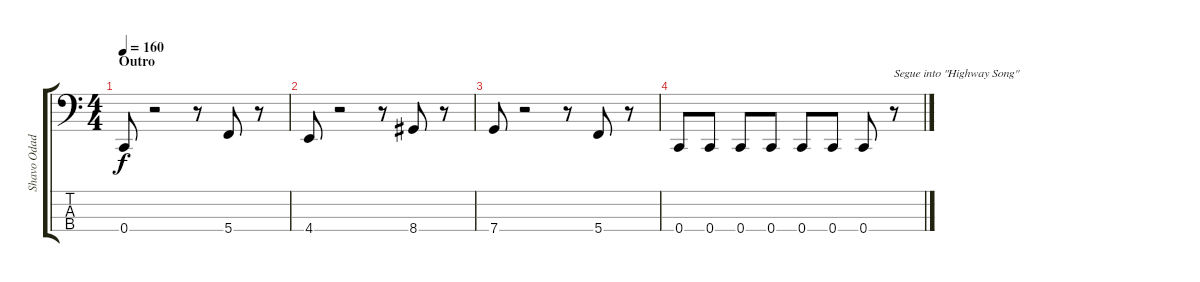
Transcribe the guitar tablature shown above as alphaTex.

\track ("Shavo Odadjian" "Shavo Odad") {instrument electricbassfinger}
\staff {score tabs}
\tuning (F2 C2 G1 C1) {hide}
\ts (4 4)
\section ("" "Outro")
\tempo 160
\clef f4
\ks c
0.4.8{dy f} r.2 r.8 5.4.8 r.8 |
4.4.8 r.2 r.8 8.4.8 r.8 |
7.4.8 r.2 r.8 5.4.8 r.8 |
0.4.8 0.4.8 0.4.8 0.4.8 0.4.8 0.4.8 0.4.8 r.8{txt "Segue into \"Highway Song\""}
